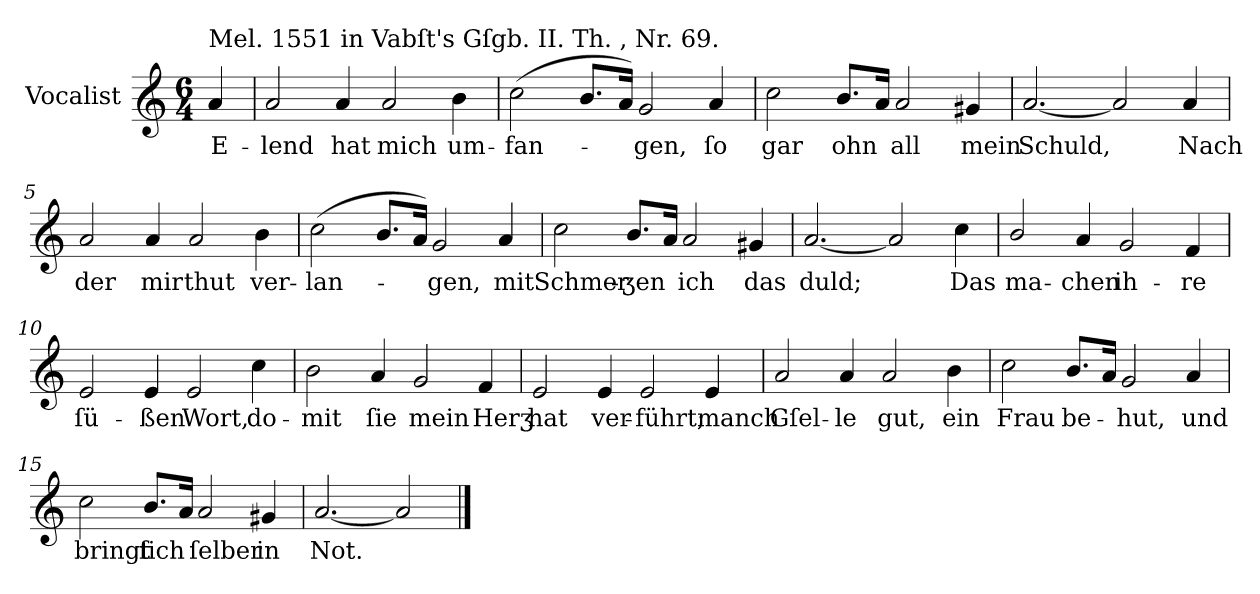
**kern	**text
*part1	*part1
*staff1	*staff1
*I"Vocalist	*
*k[]	*
*a:	*
*M6/4	*
=	=
!LO:TX:a:t=Mel. 1551 in Vabſt's Gſgb. II. Th. , Nr. 69.	!
4a	E-
=1	=1
2a	-lend
4a	hat
2a	mich
4b	um-
=2	=2
(2cc	-fan-
8.bL	.
16aJk)	.
2g	-gen,
4a	ſo
=3	=3
2cc	gar
8.bL	ohn
16aJk	.
2a	all
4g#X	mein
=4	=4
[2.a	Schuld,
2a]	.
4a	Nach
=5	=5
2a	der
4a	mir
2a	thut
4b	ver-
=6	=6
(2cc	-lan-
8.bL	.
16aJk)	.
2g	-gen,
4a	mit
=7	=7
2cc	Schmer-
8.bL	-ʒen
16aJk	.
2a	ich
4g#X	das
=8	=8
[2.a	duld;
2a]	.
4cc	Das
=9	=9
2b/	ma-
4a	-chen
2g	ih-
4f	-re
=10	=10
2e	ſü-
4e	-ßen
2e	Wort,
4cc	do-
=11	=11
2b	-mit
4a	ſie
2g	mein
4f	Herʒ
=12	=12
2e	hat
4e	ver-
2e	-führt;
4e	manch
=13	=13
2a	Gſel-
4a	-le
2a	gut,
4b	ein
=14	=14
2cc	Frau
8.bL	be-
16aJk	.
2g	-hut,
4a	und
=15	=15
2cc	bringt
8.bL	ſich
16aJk	.
2a	ſelber
4g#X	in
=16	=16
[2.a	Not.
2a]	.
==	==
*-	*-
